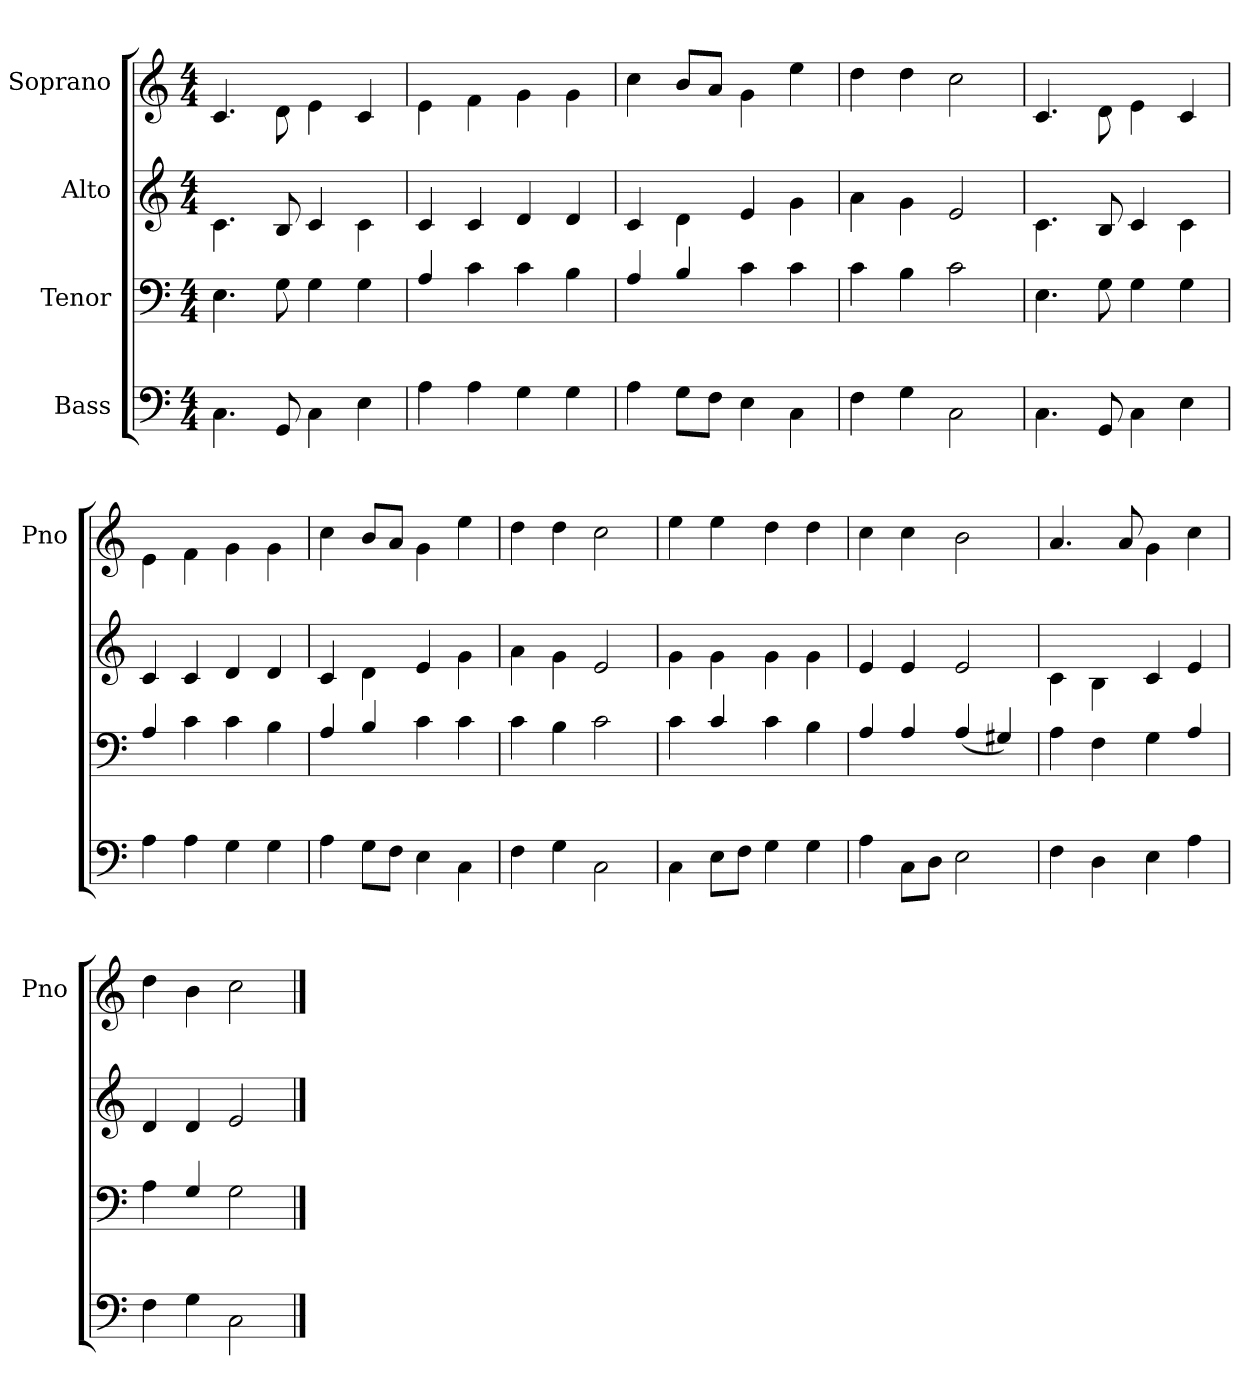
**kern	**kern	**kern	**kern
*part4	*part3	*part2	*part1
*staff4	*staff3	*staff2	*staff1
*I"Bass	*I"Tenor	*I"Alto	*I"Soprano
*	*	*	*I'Pno
*clefF4	*clefF4	*clefG2	*clefG2
*k[]	*k[]	*k[]	*k[]
*M4/4	*M4/4	*M4/4	*M4/4
=	=	=	=
4.C\	4.E\	4.c\	4.c/
8GG/	8G\	8B/	8d\
4C\	4G\	4c/	4e\
4E\	4G\	4c\	4c/
=	=	=	=
4A\	4A/	4c/	4e\
4A\	4c\	4c/	4f\
4G\	4c\	4d/	4g\
4G\	4B\	4d/	4g\
=	=	=	=
4A\	4A/	4c/	4cc\
8G\L	4B/	4d\	8b/L
8F\J	.	.	8a/J
4E\	4c\	4e/	4g\
4C\	4c\	4g\	4ee\
=	=	=	=
4F\	4c\	4a\	4dd\
4G\	4B\	4g\	4dd\
2C\	2c\	2e/	2cc\
=	=	=	=
4.C\	4.E\	4.c\	4.c/
8GG/	8G\	8B/	8d\
4C\	4G\	4c/	4e\
4E\	4G\	4c\	4c/
=	=	=	=
4A\	4A/	4c/	4e\
4A\	4c\	4c/	4f\
4G\	4c\	4d/	4g\
4G\	4B\	4d/	4g\
=	=	=	=
4A\	4A/	4c/	4cc\
8G\L	4B/	4d\	8b/L
8F\J	.	.	8a/J
4E\	4c\	4e/	4g\
4C\	4c\	4g\	4ee\
=	=	=	=
4F\	4c\	4a\	4dd\
4G\	4B\	4g\	4dd\
2C\	2c\	2e/	2cc\
=	=	=	=
4C\	4c\	4g\	4ee\
8E\L	4c/	4g\	4ee\
8F\J	.	.	.
4G\	4c\	4g\	4dd\
4G\	4B\	4g\	4dd\
=	=	=	=
4A\	4A/	4e/	4cc\
8C\L	4A/	4e/	4cc\
8D\J	.	.	.
2E\	(>4A/	2e/	2b\
.	4G#X/)	.	.
=	=	=	=
4F\	4A\	4c\	4.a/
4D\	4F\	4B\	.
.	.	.	8a/
4E\	4G\	4c/	4g\
4A\	4A/	4e/	4cc\
=	=	=	=
4F\	4A\	4d/	4dd\
4G\	4G/	4d/	4b\
2C\	2G\	2e/	2cc\
==	==	==	==
*-	*-	*-	*-
